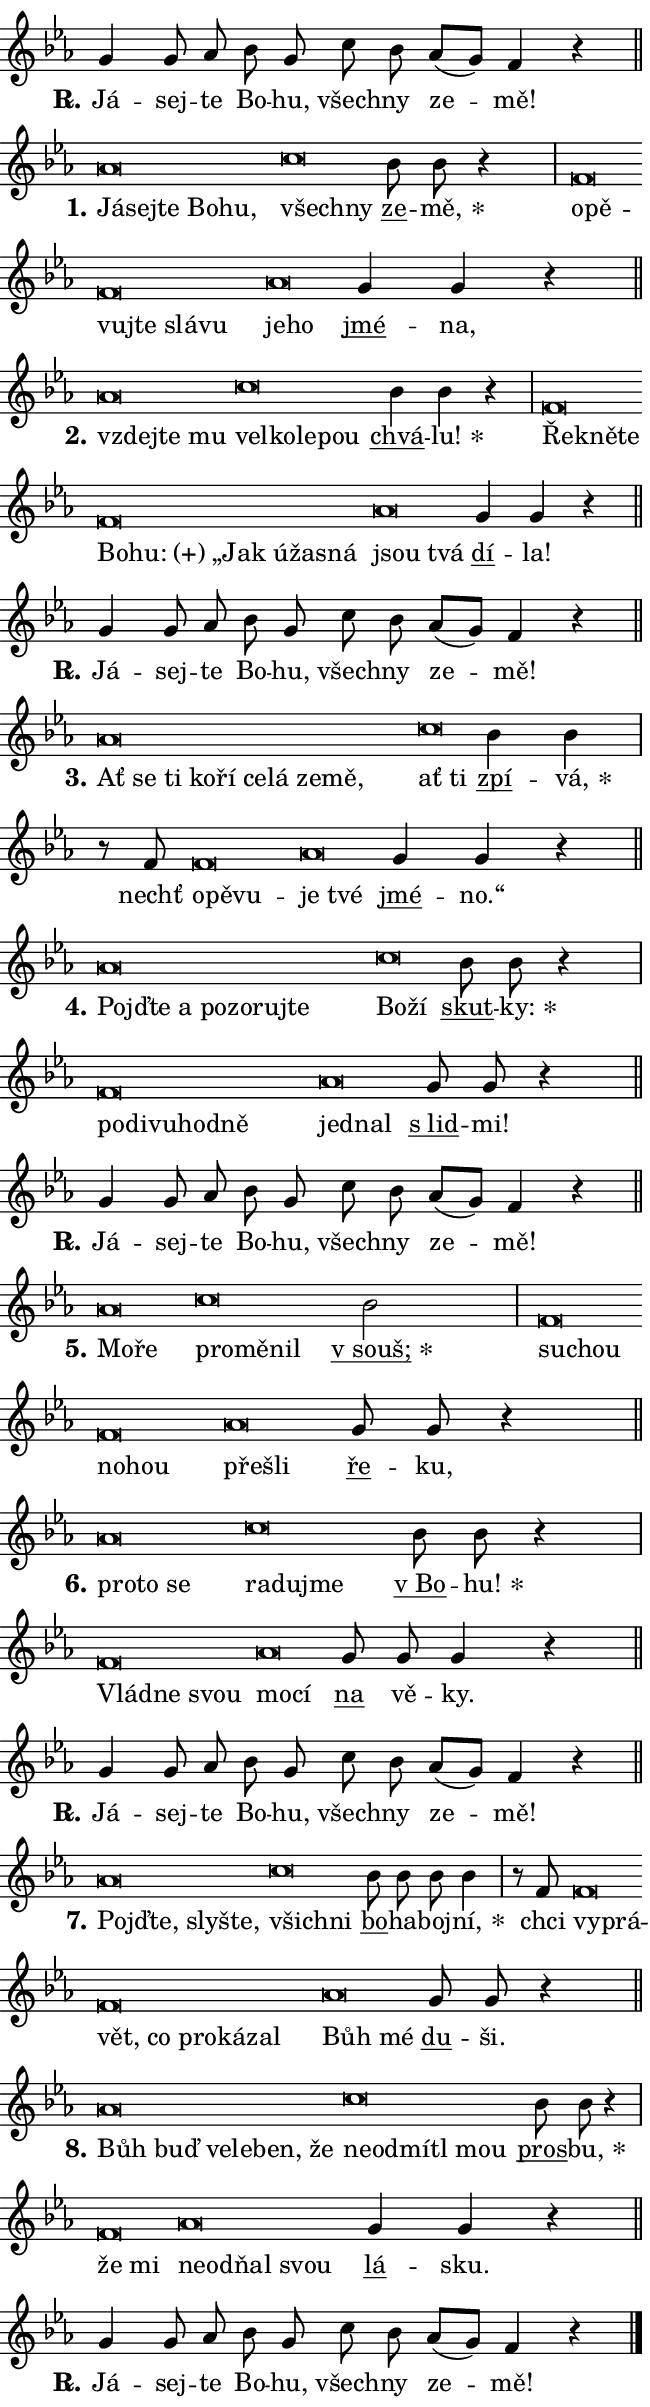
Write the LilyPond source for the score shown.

\version "2.24.0"
\header { tagline = "" }
\paper {
  indent = 0\cm
  top-margin = 0\cm
  right-margin = 0.13\cm % to fit lyric hyphens
  bottom-margin = 0\cm
  left-margin = 0\cm
  paper-width = 11\cm
  page-breaking = #ly:one-page-breaking
  system-system-spacing.basic-distance = #11
  score-system-spacing.basic-distance = #11
  ragged-last = ##f
}


%% Author: Thomas Morley
%% https://lists.gnu.org/archive/html/lilypond-user/2020-05/msg00002.html
#(define (line-position grob)
"Returns position of @var[grob} in current system:
   @code{'start}, if at first time-step
   @code{'end}, if at last time-step
   @code{'middle} otherwise
"
  (let* ((col (ly:item-get-column grob))
         (ln (ly:grob-object col 'left-neighbor))
         (rn (ly:grob-object col 'right-neighbor))
         (col-to-check-left (if (ly:grob? ln) ln col))
         (col-to-check-right (if (ly:grob? rn) rn col))
         (break-dir-left
           (and
             (ly:grob-property col-to-check-left 'non-musical #f)
             (ly:item-break-dir col-to-check-left)))
         (break-dir-right
           (and
             (ly:grob-property col-to-check-right 'non-musical #f)
             (ly:item-break-dir col-to-check-right))))
        (cond ((eqv? 1 break-dir-left) 'start)
              ((eqv? -1 break-dir-right) 'end)
              (else 'middle))))

#(define (tranparent-at-line-position vctor)
  (lambda (grob)
  "Relying on @code{line-position} select the relevant enry from @var{vctor}.
Used to determine transparency,"
    (case (line-position grob)
      ((end) (not (vector-ref vctor 0)))
      ((middle) (not (vector-ref vctor 1)))
      ((start) (not (vector-ref vctor 2))))))

noteHeadBreakVisibility =
#(define-music-function (break-visibility)(vector?)
"Makes @code{NoteHead}s transparent relying on @var{break-visibility}"
#{
  \override NoteHead.transparent =
    #(tranparent-at-line-position break-visibility)
#})

#(define delete-ledgers-for-transparent-note-heads
  (lambda (grob)
    "Reads whether a @code{NoteHead} is transparent.
If so this @code{NoteHead} is removed from @code{'note-heads} from
@var{grob}, which is supposed to be @code{LedgerLineSpanner}.
As a result ledgers are not printed for this @code{NoteHead}"
    (let* ((nhds-array (ly:grob-object grob 'note-heads))
           (nhds-list
             (if (ly:grob-array? nhds-array)
                 (ly:grob-array->list nhds-array)
                 '()))
           ;; Relies on the transparent-property being done before
           ;; Staff.LedgerLineSpanner.after-line-breaking is executed.
           ;; This is fragile ...
           (to-keep
             (remove
               (lambda (nhd)
                 (ly:grob-property nhd 'transparent #f))
               nhds-list)))
      ;; TODO find a better method to iterate over grob-arrays, similiar
      ;; to filter/remove etc for lists
      ;; For now rebuilt from scratch
      (set! (ly:grob-object grob 'note-heads)  '())
      (for-each
        (lambda (nhd)
          (ly:pointer-group-interface::add-grob grob 'note-heads nhd))
        to-keep))))

squashNotes = {
  \override NoteHead.X-extent = #'(-0.2 . 0.2)
  \override NoteHead.Y-extent = #'(-0.75 . 0)
  \override NoteHead.stencil =
    #(lambda (grob)
       (let ((pos (ly:grob-property grob 'staff-position)))
         (begin
           (if (< pos -7) (display "ERROR: Lower brevis then expected\n") (display ""))
           (if (<= pos -6) ly:text-interface::print ly:note-head::print))))
}
unSquashNotes = {
  \revert NoteHead.X-extent
  \revert NoteHead.Y-extent
  \revert NoteHead.stencil
}

hideNotes = \noteHeadBreakVisibility #begin-of-line-visible
unHideNotes = \noteHeadBreakVisibility #all-visible

% work-around for resetting accidentals
% https://lilypond.org/doc/v2.23/Documentation/notation/displaying-rhythms#unmetered-music
cadenzaMeasure = {
  \cadenzaOff
  \partial 1024 s1024
  \cadenzaOn
}

#(define-markup-command (accent layout props text) (markup?)
  "Underline accented syllable"
  (interpret-markup layout props
    #{\markup \override #'(offset . 4.3) \underline { #text }#}))

responsum = \markup \concat {
  "R" \hspace #-1.05 \path #0.1 #'((moveto 0 0.07) (lineto 0.9 0.8)) \hspace #0.05 "."
}

spaceSize = #0.6828661417322834 % exact space size for TeX Gyre Schola

\layout {
  \context {
    \Staff
    \remove "Time_signature_engraver"
    \override LedgerLineSpanner.after-line-breaking = #delete-ledgers-for-transparent-note-heads
  }
  \context {
    \Lyrics {
      \override LyricSpace.minimum-distance = \spaceSize
      \override LyricText.font-name = #"TeX Gyre Schola"
      \override LyricText.font-size = 1
      \override StanzaNumber.font-name = #"TeX Gyre Schola Bold"
      \override StanzaNumber.font-size = 1
    }
  }
  \context {
    \Score 
    \override NoteHead.text =
      #(lambda (grob) 
        (let ((pos (ly:grob-property grob 'staff-position)))
          #{\markup {
            \combine
              \halign #-0.55 \raise #(if (= pos -6) 0 0.5) \override #'(thickness . 2) \draw-line #'(3.2 . 0)
              \musicglyph "noteheads.sM1"
          }#}))
  }
}

% magnetic-lyrics.ily
%
%   written by
%     Jean Abou Samra <jean@abou-samra.fr>
%     Werner Lemberg <wl@gnu.org>
%
%   adapted by
%     Jiri Hon <jiri.hon@gmail.com>
%
% Version 2022-Apr-15

% https://www.mail-archive.com/lilypond-user@gnu.org/msg149350.html

#(define (Left_hyphen_pointer_engraver context)
   "Collect syllable-hyphen-syllable occurrences in lyrics and store
them in properties.  This engraver only looks to the left.  For
example, if the lyrics input is @code{foo -- bar}, it does the
following.

@itemize @bullet
@item
Set the @code{text} property of the @code{LyricHyphen} grob between
@q{foo} and @q{bar} to @code{foo}.

@item
Set the @code{left-hyphen} property of the @code{LyricText} grob with
text @q{foo} to the @code{LyricHyphen} grob between @q{foo} and
@q{bar}.
@end itemize

Use this auxiliary engraver in combination with the
@code{lyric-@/text::@/apply-@/magnetic-@/offset!} hook."
   (let ((hyphen #f)
         (text #f))
     (make-engraver
      (acknowledgers
       ((lyric-syllable-interface engraver grob source-engraver)
        (set! text grob)))
      (end-acknowledgers
       ((lyric-hyphen-interface engraver grob source-engraver)
        ;(when (not (grob::has-interface grob 'lyric-space-interface))
          (set! hyphen grob)));)
      ((stop-translation-timestep engraver)
       (when (and text hyphen)
         (ly:grob-set-object! text 'left-hyphen hyphen))
       (set! text #f)
       (set! hyphen #f)))))

#(define (lyric-text::apply-magnetic-offset! grob)
   "If the space between two syllables is less than the value in
property @code{LyricText@/.details@/.squash-threshold}, move the right
syllable to the left so that it gets concatenated with the left
syllable.

Use this function as a hook for
@code{LyricText@/.after-@/line-@/breaking} if the
@code{Left_@/hyphen_@/pointer_@/engraver} is active."
   (let ((hyphen (ly:grob-object grob 'left-hyphen #f)))
     (when hyphen
       (let ((left-text (ly:spanner-bound hyphen LEFT)))
         (when (grob::has-interface left-text 'lyric-syllable-interface)
           (let* ((common (ly:grob-common-refpoint grob left-text X))
                  (this-x-ext (ly:grob-extent grob common X))
                  (left-x-ext
                   (begin
                     ;; Trigger magnetism for left-text.
                     (ly:grob-property left-text 'after-line-breaking)
                     (ly:grob-extent left-text common X)))
                  ;; `delta` is the gap width between two syllables.
                  (delta (- (interval-start this-x-ext)
                            (interval-end left-x-ext)))
                  (details (ly:grob-property grob 'details))
                  (threshold (assoc-get 'squash-threshold details 0.2)))
             (when (< delta threshold)
               (let* (;; We have to manipulate the input text so that
                      ;; ligatures crossing syllable boundaries are not
                      ;; disabled.  For languages based on the Latin
                      ;; script this is essentially a beautification.
                      ;; However, for non-Western scripts it can be a
                      ;; necessity.
                      (lt (ly:grob-property left-text 'text))
                      (rt (ly:grob-property grob 'text))
                      (is-space (grob::has-interface hyphen 'lyric-space-interface))
                      (space (if is-space " " ""))
                      (extra-delta (if is-space spaceSize 0))
                      ;; Append new syllable.
                      (ltrt-space (if (and (string? lt) (string? rt))
                                (string-append lt space rt)
                                (make-concat-markup (list lt space rt))))
                      ;; Right-align `ltrt` to the right side.
                      (ltrt-space-markup (grob-interpret-markup
                               grob
                               (make-translate-markup
                                (cons (interval-length this-x-ext) 0)
                                (make-right-align-markup ltrt-space)))))
                 (begin
                   ;; Don't print `left-text`.
                   (ly:grob-set-property! left-text 'stencil #f)
                   ;; Set text and stencil (which holds all collected
                   ;; syllables so far) and shift it to the left.
                   (ly:grob-set-property! grob 'text ltrt-space)
                   (ly:grob-set-property! grob 'stencil ltrt-space-markup)
                   (ly:grob-translate-axis! grob (- (- delta extra-delta)) X))))))))))


#(define (lyric-hyphen::displace-bounds-first grob)
   ;; Make very sure this callback isn't triggered too early.
   (let ((left (ly:spanner-bound grob LEFT))
         (right (ly:spanner-bound grob RIGHT)))
     (ly:grob-property left 'after-line-breaking)
     (ly:grob-property right 'after-line-breaking)
     (ly:lyric-hyphen::print grob)))

squashThreshold = #0.4

\layout {
  \context {
    \Lyrics
    \consists #Left_hyphen_pointer_engraver
    \override LyricText.after-line-breaking =
      #lyric-text::apply-magnetic-offset!
    \override LyricHyphen.stencil = #lyric-hyphen::displace-bounds-first
    \override LyricText.details.squash-threshold = \squashThreshold
    \override LyricHyphen.minimum-distance = 0
    \override LyricHyphen.minimum-length = \squashThreshold
  }
}

squashText = \override LyricText.details.squash-threshold = 9999
unSquashText = \override LyricText.details.squash-threshold = \squashThreshold

leftText = \override LyricText.self-alignment-X = #LEFT
unLeftText = \revert LyricText.self-alignment-X

starOffset = #(lambda (grob) 
                (let ((x_offset (ly:self-alignment-interface::aligned-on-x-parent grob)))
                  (if (= x_offset 0) 0 (+ x_offset 1.2))))

star = #(define-music-function (syllable)(string?)
"Append star separator at the end of a syllable"
#{
  \once \override LyricText.X-offset = #starOffset
  \lyricmode { \markup {
    #syllable
    \override #'((font-name . "TeX Gyre Schola Bold")) \hspace #0.2 \lower #0.65 \larger "*"
  } }
#})

starAccent = #(define-music-function (syllable)(string?)
"Append star separator at the end of a syllable and make accent"
#{
  \once \override LyricText.X-offset = #starOffset
  \lyricmode { \markup {
    \accent #syllable
    \override #'((font-name . "TeX Gyre Schola Bold")) \hspace #0.2 \lower #0.65 \larger "*"
  } }
#})

breath = #(define-music-function (syllable)(string?)
"Append breathing indicator at the end of a syllable"
#{
  \lyricmode { \markup { #syllable "+" } }
#})

optionalBreath = #(define-music-function (syllable)(string?)
"Append optional breathing indicator at the end of a syllable"
#{
  \lyricmode { \markup { #syllable "(+)" } }
#})


\score {
    <<
        \new Voice = "melody" { \cadenzaOn \key es \major \relative { g'4 g8 as bes g \bar "" c bes \bar "" as[( g)] f4 r \cadenzaMeasure \bar "||" \break } }
        \new Lyrics \lyricsto "melody" { \lyricmode { \set stanza = \responsum
Já -- sej -- te Bo -- hu, všech -- ny ze -- mě! } }
    >>
    \layout {}
}

\score {
    <<
        \new Voice = "melody" { \cadenzaOn \key es \major \relative { \squashNotes as'\breve*1/16 \hideNotes \breve*1/16 \bar "" \breve*1/16 \bar "" \breve*1/16 \breve*1/16 \bar "" \unHideNotes \unSquashNotes \squashNotes c\breve*1/16 \hideNotes \breve*1/16 \bar "" \unHideNotes \unSquashNotes \bar "" bes8 bes r4 \cadenzaMeasure \bar "|" \squashNotes f\breve*1/16 \hideNotes \breve*1/16 \bar "" \breve*1/16 \bar "" \breve*1/16 \bar "" \breve*1/16 \breve*1/16 \bar "" \unHideNotes \unSquashNotes \squashNotes as\breve*1/16 \hideNotes \breve*1/16 \bar "" \unHideNotes \unSquashNotes \bar "" g4 g r \cadenzaMeasure \bar "||" \break } }
        \new Lyrics \lyricsto "melody" { \lyricmode { \set stanza = "1."
\leftText Já -- \squashText sej -- te Bo -- hu, \unSquashText všech -- \squashText ny \unLeftText \unSquashText \markup \accent ze -- \star mě, \leftText o -- \squashText pě -- vuj -- te slá -- vu \unSquashText je -- \squashText ho \unLeftText \unSquashText \markup \accent jmé -- na, } }
    >>
    \layout {}
}

\score {
    <<
        \new Voice = "melody" { \cadenzaOn \key es \major \relative { \squashNotes as'\breve*1/16 \hideNotes \breve*1/16 \breve*1/16 \bar "" \unHideNotes \unSquashNotes \squashNotes c\breve*1/16 \hideNotes \breve*1/16 \bar "" \breve*1/16 \breve*1/16 \bar "" \unHideNotes \unSquashNotes \bar "" bes4 bes r \cadenzaMeasure \bar "|" \squashNotes f\breve*1/16 \hideNotes \breve*1/16 \bar "" \breve*1/16 \bar "" \breve*1/16 \bar "" \breve*1/16 \bar "" \breve*1/16 \bar "" \breve*1/16 \bar "" \breve*1/16 \breve*1/16 \bar "" \unHideNotes \unSquashNotes \squashNotes as\breve*1/16 \hideNotes \breve*1/16 \bar "" \unHideNotes \unSquashNotes \bar "" g4 g r \cadenzaMeasure \bar "||" \break } }
        \new Lyrics \lyricsto "melody" { \lyricmode { \set stanza = "2."
\leftText vzdej -- \squashText te mu \unSquashText vel -- \squashText ko -- le -- pou \unLeftText \unSquashText \markup \accent chvá -- \star lu! \leftText Ře -- \squashText kně -- te Bo -- \optionalBreath hu: „Jak ú -- ža -- sná \unSquashText jsou \squashText tvá \unLeftText \unSquashText \markup \accent dí -- la! } }
    >>
    \layout {}
}

\score {
    <<
        \new Voice = "melody" { \cadenzaOn \key es \major \relative { g'4 g8 as bes g \bar "" c bes \bar "" as[( g)] f4 r \cadenzaMeasure \bar "||" \break } }
        \new Lyrics \lyricsto "melody" { \lyricmode { \set stanza = \responsum
Já -- sej -- te Bo -- hu, všech -- ny ze -- mě! } }
    >>
    \layout {}
}

\score {
    <<
        \new Voice = "melody" { \cadenzaOn \key es \major \relative { \squashNotes as'\breve*1/16 \hideNotes \breve*1/16 \bar "" \breve*1/16 \bar "" \breve*1/16 \bar "" \breve*1/16 \bar "" \breve*1/16 \bar "" \breve*1/16 \bar "" \breve*1/16 \breve*1/16 \bar "" \unHideNotes \unSquashNotes \squashNotes c\breve*1/16 \hideNotes \breve*1/16 \bar "" \unHideNotes \unSquashNotes \bar "" bes4 bes4 \cadenzaMeasure \bar "|" r8 f8 \squashNotes f\breve*1/16 \hideNotes \breve*1/16 \breve*1/16 \bar "" \unHideNotes \unSquashNotes \squashNotes as\breve*1/16 \hideNotes \breve*1/16 \bar "" \unHideNotes \unSquashNotes \bar "" g4 g r \cadenzaMeasure \bar "||" \break } }
        \new Lyrics \lyricsto "melody" { \lyricmode { \set stanza = "3."
\leftText Ať \squashText se ti ko -- ří ce -- lá ze -- mě, \unSquashText ať \squashText ti \unLeftText \unSquashText \markup \accent zpí -- \star vá, nechť \leftText o -- \squashText pě -- vu -- \unSquashText je \squashText tvé \unLeftText \unSquashText \markup \accent jmé -- no.“ } }
    >>
    \layout {}
}

\score {
    <<
        \new Voice = "melody" { \cadenzaOn \key es \major \relative { \squashNotes as'\breve*1/16 \hideNotes \breve*1/16 \bar "" \breve*1/16 \bar "" \breve*1/16 \bar "" \breve*1/16 \bar "" \breve*1/16 \breve*1/16 \bar "" \unHideNotes \unSquashNotes \squashNotes c\breve*1/16 \hideNotes \breve*1/16 \bar "" \unHideNotes \unSquashNotes \bar "" bes8 bes r4 \cadenzaMeasure \bar "|" \squashNotes f\breve*1/16 \hideNotes \breve*1/16 \bar "" \breve*1/16 \bar "" \breve*1/16 \breve*1/16 \bar "" \unHideNotes \unSquashNotes \squashNotes as\breve*1/16 \hideNotes \breve*1/16 \bar "" \unHideNotes \unSquashNotes \bar "" g8 g r4 \cadenzaMeasure \bar "||" \break } }
        \new Lyrics \lyricsto "melody" { \lyricmode { \set stanza = "4."
\leftText Pojď -- \squashText te a po -- zo -- ruj -- te \unSquashText Bo -- \squashText ží \unLeftText \unSquashText \markup \accent skut -- \star ky: \leftText po -- \squashText di -- vu -- hod -- ně \unSquashText jed -- \squashText nal \unLeftText \unSquashText \markup \accent "s lid" -- mi! } }
    >>
    \layout {}
}

\score {
    <<
        \new Voice = "melody" { \cadenzaOn \key es \major \relative { g'4 g8 as bes g \bar "" c bes \bar "" as[( g)] f4 r \cadenzaMeasure \bar "||" \break } }
        \new Lyrics \lyricsto "melody" { \lyricmode { \set stanza = \responsum
Já -- sej -- te Bo -- hu, všech -- ny ze -- mě! } }
    >>
    \layout {}
}

\score {
    <<
        \new Voice = "melody" { \cadenzaOn \key es \major \relative { \squashNotes as'\breve*1/16 \hideNotes \breve*1/16 \bar "" \unHideNotes \unSquashNotes \squashNotes c\breve*1/16 \hideNotes \breve*1/16 \breve*1/16 \bar "" \unHideNotes \unSquashNotes \bar "" bes2 \cadenzaMeasure \bar "|" \squashNotes f\breve*1/16 \hideNotes \breve*1/16 \bar "" \breve*1/16 \breve*1/16 \bar "" \unHideNotes \unSquashNotes \squashNotes as\breve*1/16 \hideNotes \breve*1/16 \bar "" \unHideNotes \unSquashNotes \bar "" g8 g r4 \cadenzaMeasure \bar "||" \break } }
        \new Lyrics \lyricsto "melody" { \lyricmode { \set stanza = "5."
\leftText Mo -- \squashText ře \unSquashText pro -- \squashText mě -- nil \unLeftText \unSquashText \starAccent "v souš;" \leftText su -- \squashText chou no -- hou \unSquashText pře -- \squashText šli \unLeftText \unSquashText \markup \accent ře -- ku, } }
    >>
    \layout {}
}

\score {
    <<
        \new Voice = "melody" { \cadenzaOn \key es \major \relative { \squashNotes as'\breve*1/16 \hideNotes \breve*1/16 \breve*1/16 \bar "" \unHideNotes \unSquashNotes \squashNotes c\breve*1/16 \hideNotes \breve*1/16 \breve*1/16 \bar "" \unHideNotes \unSquashNotes \bar "" bes8 bes r4 \cadenzaMeasure \bar "|" \squashNotes f\breve*1/16 \hideNotes \breve*1/16 \breve*1/16 \bar "" \unHideNotes \unSquashNotes \squashNotes as\breve*1/16 \hideNotes \breve*1/16 \bar "" \unHideNotes \unSquashNotes \bar "" g8 g g4 r \cadenzaMeasure \bar "||" \break } }
        \new Lyrics \lyricsto "melody" { \lyricmode { \set stanza = "6."
\leftText pro -- \squashText to se \unSquashText ra -- \squashText du -- jme \unLeftText \unSquashText \markup \accent "v Bo" -- \star hu! \leftText Vlád -- \squashText ne svou \unSquashText mo -- \squashText cí \unLeftText \unSquashText \markup \accent na vě -- ky. } }
    >>
    \layout {}
}

\score {
    <<
        \new Voice = "melody" { \cadenzaOn \key es \major \relative { g'4 g8 as bes g \bar "" c bes \bar "" as[( g)] f4 r \cadenzaMeasure \bar "||" \break } }
        \new Lyrics \lyricsto "melody" { \lyricmode { \set stanza = \responsum
Já -- sej -- te Bo -- hu, všech -- ny ze -- mě! } }
    >>
    \layout {}
}

\score {
    <<
        \new Voice = "melody" { \cadenzaOn \key es \major \relative { \squashNotes as'\breve*1/16 \hideNotes \breve*1/16 \bar "" \breve*1/16 \breve*1/16 \bar "" \unHideNotes \unSquashNotes \squashNotes c\breve*1/16 \hideNotes \breve*1/16 \bar "" \unHideNotes \unSquashNotes \bar "" bes8 bes bes bes4 \cadenzaMeasure \bar "|" r8 f8 \squashNotes f\breve*1/16 \hideNotes \breve*1/16 \bar "" \breve*1/16 \bar "" \breve*1/16 \bar "" \breve*1/16 \bar "" \breve*1/16 \breve*1/16 \bar "" \unHideNotes \unSquashNotes \squashNotes as\breve*1/16 \hideNotes \breve*1/16 \bar "" \unHideNotes \unSquashNotes \bar "" g8 g r4 \cadenzaMeasure \bar "||" \break } }
        \new Lyrics \lyricsto "melody" { \lyricmode { \set stanza = "7."
\leftText Pojď -- \squashText te, sly -- šte, \unSquashText všich -- \squashText ni \unLeftText \unSquashText \markup \accent bo -- ha -- boj -- \star ní, chci \leftText vy -- \squashText prá -- vět, co pro -- ká -- zal \unSquashText Bůh \squashText mé \unLeftText \unSquashText \markup \accent du -- ši. } }
    >>
    \layout {}
}

\score {
    <<
        \new Voice = "melody" { \cadenzaOn \key es \major \relative { \squashNotes as'\breve*1/16 \hideNotes \breve*1/16 \bar "" \breve*1/16 \bar "" \breve*1/16 \bar "" \breve*1/16 \breve*1/16 \bar "" \unHideNotes \unSquashNotes \squashNotes c\breve*1/16 \hideNotes \breve*1/16 \bar "" \breve*1/16 \bar "" \breve*1/16 \breve*1/16 \bar "" \unHideNotes \unSquashNotes \bar "" bes8 bes r4 \cadenzaMeasure \bar "|" \squashNotes f\breve*1/16 \hideNotes \breve*1/16 \bar "" \unHideNotes \unSquashNotes \squashNotes as\breve*1/16 \hideNotes \breve*1/16 \bar "" \breve*1/16 \breve*1/16 \bar "" \unHideNotes \unSquashNotes \bar "" g4 g r \cadenzaMeasure \bar "||" \break } }
        \new Lyrics \lyricsto "melody" { \lyricmode { \set stanza = "8."
\leftText Bůh \squashText buď ve -- le -- ben, že \unSquashText ne -- \squashText od -- mí -- tl mou \unLeftText \unSquashText \markup \accent pros -- \star bu, \leftText že \squashText mi \unSquashText ne -- \squashText od -- ňal svou \unLeftText \unSquashText \markup \accent lá -- sku. } }
    >>
    \layout {}
}

\score {
    <<
        \new Voice = "melody" { \cadenzaOn \key es \major \relative { g'4 g8 as bes g \bar "" c bes \bar "" as[( g)] f4 r \cadenzaMeasure \bar "||" \break } \bar "|." }
        \new Lyrics \lyricsto "melody" { \lyricmode { \set stanza = \responsum
Já -- sej -- te Bo -- hu, všech -- ny ze -- mě! } }
    >>
    \layout {}
}
